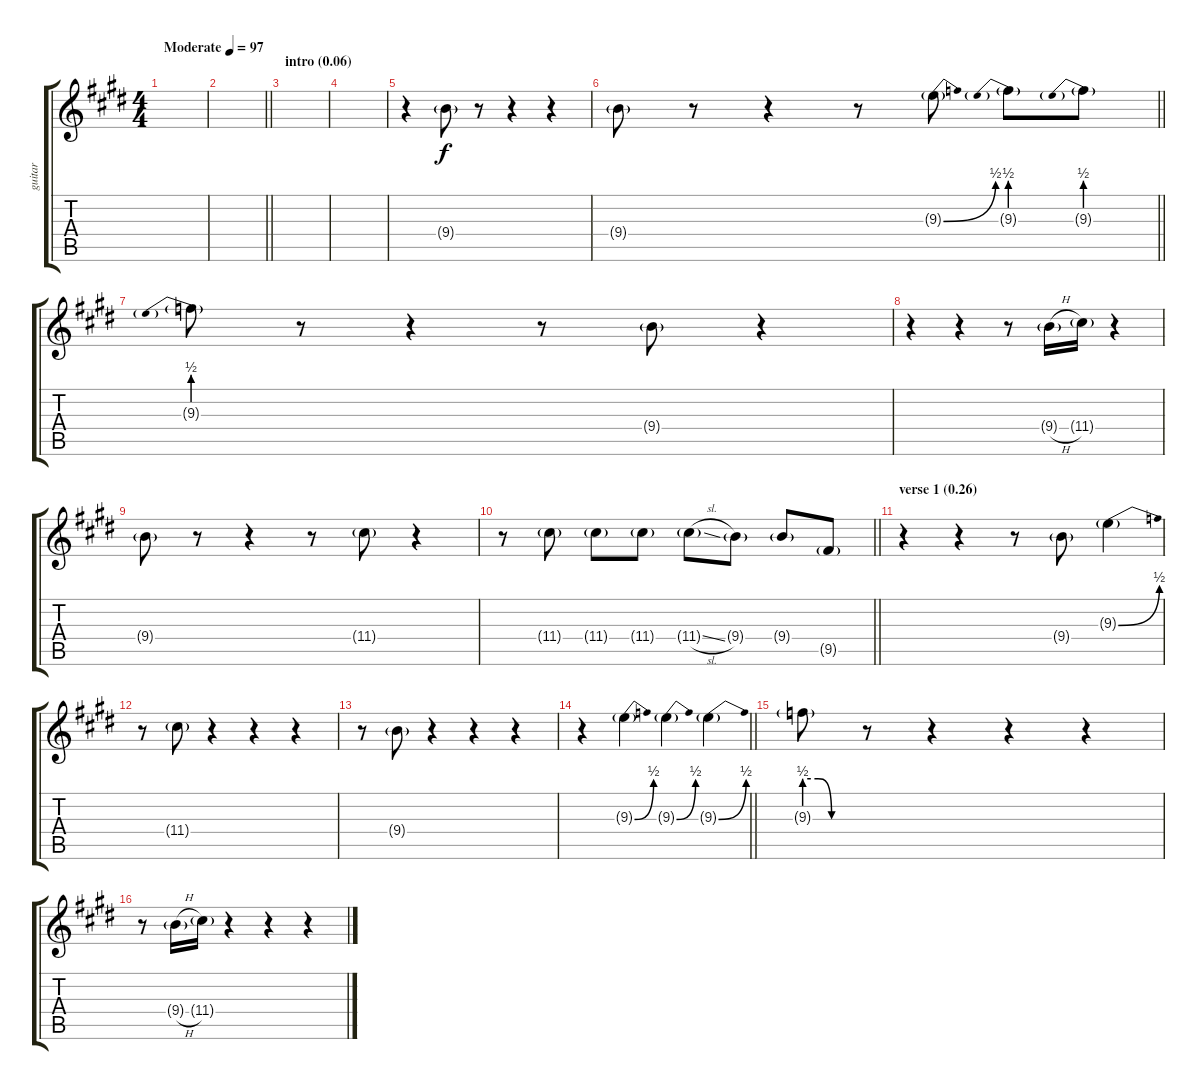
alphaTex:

\track ("guitar" "guitar") {instrument electricguitarjazz}
\staff {score tabs}
\tuning (E4 B3 G3 D3 A2 E2) {hide}
\ts (4 4)
\tempo (97 "Moderate")
\clef g2
\ks e
|
\barLineRight lightlight
|
\section ("" "intro (0.06)")
|
|
r.4 9.4{g}.8 r.8 r.4 r.4 |
\barLineRight lightlight
9.4{g}.8 r.8 r.4 r.8 9.3{be (bend 0 0 60 2) g}.8 9.3{be (prebend 0 2 60 2) g}.8 9.3{be (prebend 0 2 60 2) g}.8 |
9.3{be (prebend 0 2 60 2) g}.8 r.8 r.4 r.8 9.4{g}.8 r.4 |
r.4 r.4 r.8 9.4{h g}.16 11.4{g}.16 r.4 |
9.4{g}.8 r.8 r.4 r.8 11.4{g}.8 r.4 |
\barLineRight lightlight
r.8 11.4{g}.8 11.4{g}.8 11.4{g}.8 11.4{sl g}.8 9.4{g}.8 9.4{g}.8 9.5{g}.8 |
\section ("" "verse 1 (0.26)")
r.4 r.4 r.8 9.4{g}.8 9.3{be (bend 0 0 60 2) g}.4 |
r.8 11.4{g}.8 r.4 r.4 r.4 |
r.8 9.4{g}.8 r.4 r.4 r.4 |
\barLineRight lightlight
r.4 9.3{be (bend 0 0 60 2) g}.4 9.3{be (bend 0 0 60 2) g}.4 9.3{be (bend 0 0 60 2) g}.4 |
9.3{be (custom 0 2 15 2 30 0 60 0) g}.8 r.8 r.4 r.4 r.4 |
r.8 9.4{h g}.16 11.4{g}.16 r.4 r.4 r.4
